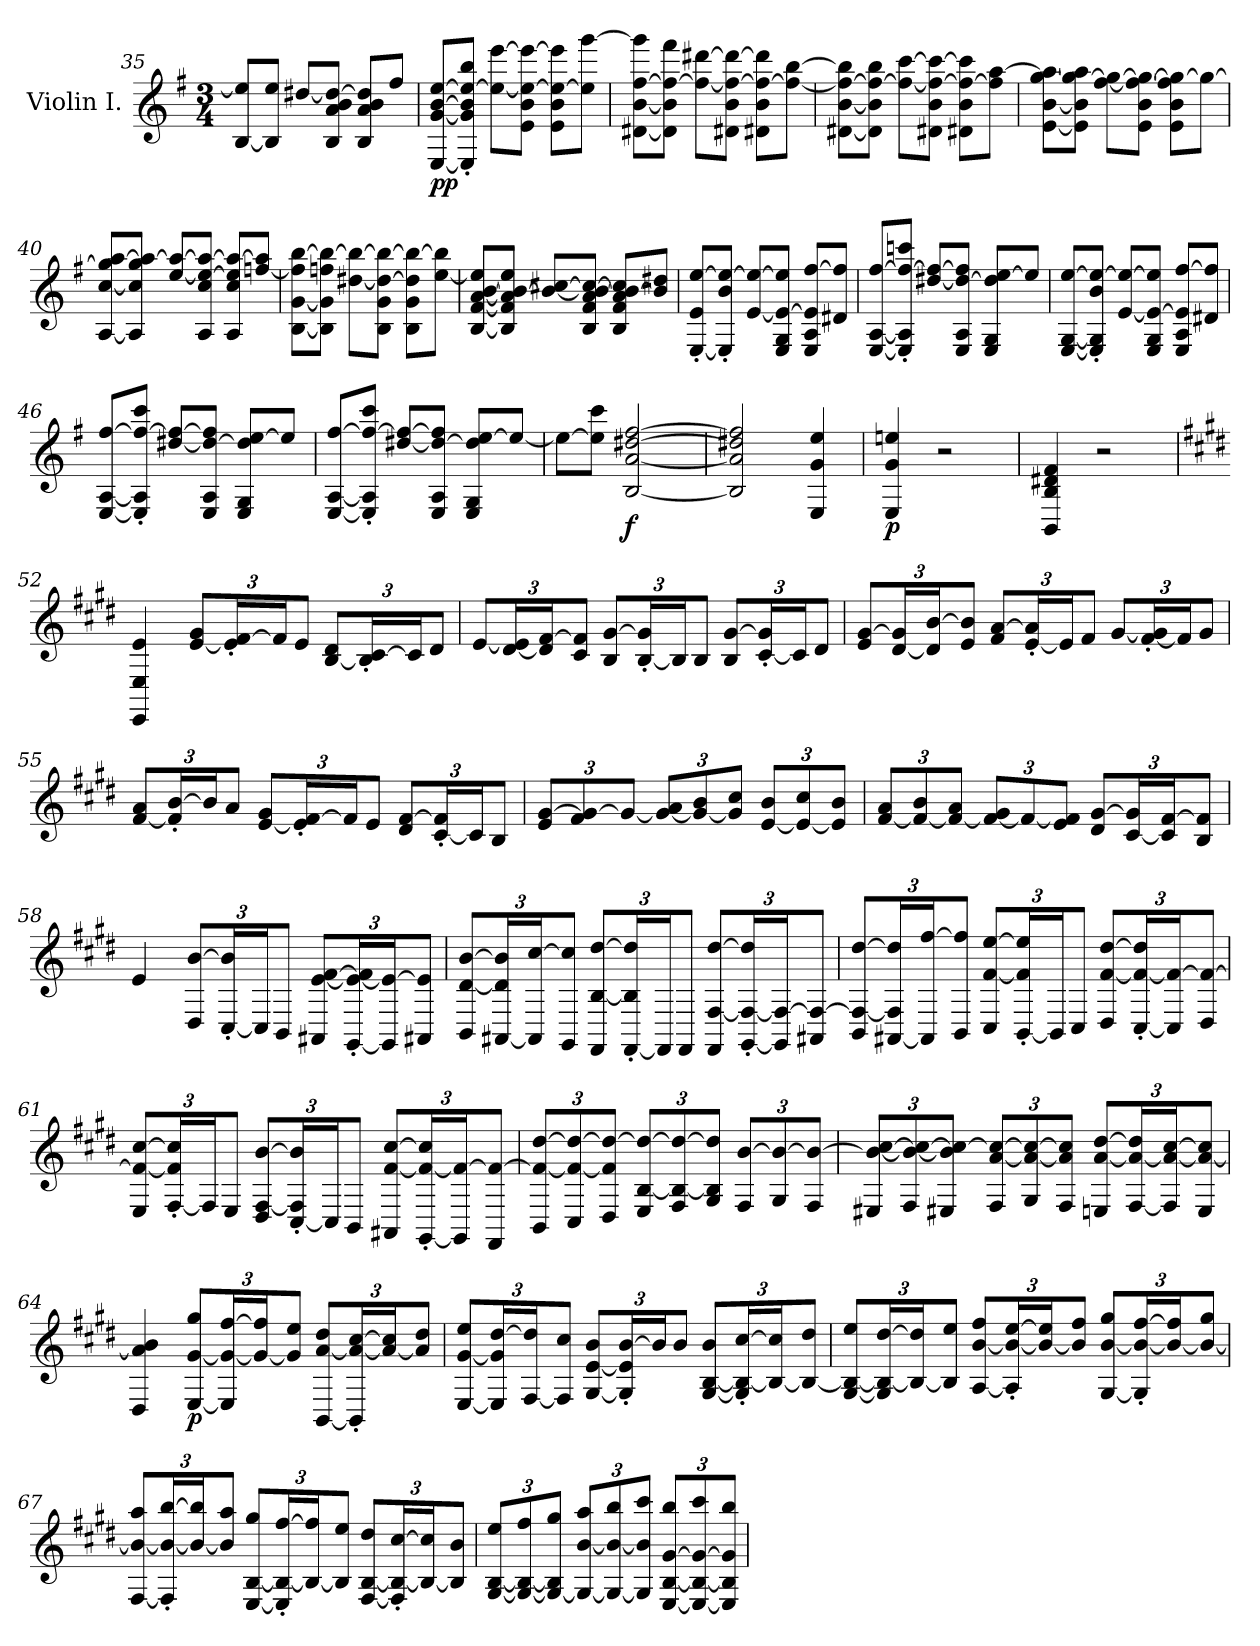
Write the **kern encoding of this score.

**kern	**dynam
*part1	*part1
*staff1	*staff1
*I"Violin I.	*
*I'Vln	*
*clefG2	*
*k[f#]	*
*M3/4	*
=35	=35
[8B 8ee]L	.
8B] 8eeJ	.
[8dd#XL	.
8B 8a 8b 8dd#_J	.
8B 8a 8b 8dd#]L	.
8ff#J	.
=36	=36
[8E [8g [8b [8eeL	pp
8E]' 8g]' 8b]' 8ee_' 8bb'J	.
8ee_ [8eeeL	.
8e 8b 8ee_ 8eee_J	.
8e 8b 8ee_ 8eee]L	.
8ee] [8gggJ	.
=37	=37
[8d#X [8b [8ff# 8ggg]L	.
8d#] 8b] 8ff#_ 8fff#J	.
8ff#_ [8ddd#XL	.
8d#X 8b 8ff#_ 8ddd#_J	.
8d#X 8b 8ff#_ 8ddd#]L	.
8ff#_ [8bbJ	.
=38	=38
[8d#X [8b 8ff#_ 8bb]L	.
8d#] 8b] 8ff#_ 8bbJ	.
8ff#_ [8cccL	.
8d#X 8b 8ff#_ 8ccc_J	.
8d#X 8b 8ff#_ 8ccc]L	.
8ff#] [8aaJ	.
=39	=39
[8e [8b [8gg 8aa]L	.
8e] 8b] 8gg_ 8aaJ	.
[8ff# 8gg_L	.
8e 8b 8ff#_ 8gg_J	.
8e 8b 8ff#] 8gg_L	.
8ggJ_	.
=40	=40
[8A [8cc 8gg] [8aaL	.
8A] 8cc] 8gg 8aa_J	.
[8ee 8aa_L	.
8A 8cc 8ee_ 8aa_J	.
8A 8cc 8ee] 8aa_L	.
[8ffn 8aa]J	.
=41	=41
[8B [8g 8ffn] [8bbL	.
8B] 8g] 8ffn 8bb_J	.
[8dd#X 8bb_L	.
8B 8g 8dd#_ 8bb_J	.
8B 8g 8dd#] 8bb_L	.
[8ee 8bb]J	.
=42	=42
[8B [8f# [8a [8b 8ee]L	.
8B] 8f#] 8a] 8b_ 8eeJ	.
8b_ [8cc#XL	.
8B 8f# 8a 8b_ 8cc#_J	.
8B 8f# 8a 8b_ 8cc#]L	.
8b] 8dd#XJ	.
=43	=43
[8E' 8e' [8ee'L	.
8E]' 8b' 8ee_'J	.
[8e 8ee_L	.
8E 8G 8e_ 8ee]J	.
8E 8A 8e] [8ff#L	.
8d#X 8ff#]J	.
=44	=44
[8E [8A [8ff#L	.
8E]' 8A]' 8ff#_' 8cccn'J	.
[8dd#X 8ff#_L	.
8E 8A 8dd#_ 8ff#]J	.
8E 8G 8dd#] [8eeL	.
8eeJ]	.
=45	=45
[8E [8G [8eeL	.
8E]' 8G]' 8b' 8ee_'J	.
[8e 8ee_L	.
8E 8G 8e_ 8ee]J	.
8E 8A 8e] [8ff#L	.
8d#X 8ff#]J	.
=46	=46
[8E [8A [8ff#L	.
8E]' 8A]' 8ff#_' 8ccc'J	.
[8dd#X 8ff#_L	.
8E 8A 8dd#_ 8ff#]J	.
8E 8G 8dd#] [8eeL	.
8eeJ]	.
=47	=47
[8E [8A [8ff#L	.
8E]' 8A]' 8ff#_' 8ccc'J	.
[8dd#X 8ff#_L	.
8E 8A 8dd#_ 8ff#]J	.
8E 8G 8dd#] [8eeL	.
8eeJ_	.
=48	=48
8eeL_	.
8ee] 8cccJ	.
[2B [2a [2dd#X [2ff#	f
=49	=49
2B] 2a] 2dd#X] 2ff#]	.
4E 4g 4ee	.
=50	=50
4E 4g 4een	p
2r	.
=51	=51
4BB 4B 4d#X 4f#	.
2r	.
=52	=52
*k[f#c#g#d#]	*
4EE 4E 4e	.
[12e 12g#L	.
24e]' [24f#'L	.
24f#J]	.
12eJ	.
[12B 12d#L	.
24B]' [24c#'L	.
24c#J]	.
12d#J	.
=53	=53
[12eL	.
[24d# 24e]L	.
24d#] [24f#J	.
12c# 12f#]J	.
12B [12g#L	.
[24B' 24g#]'L	.
24BJ]	.
12BJ	.
12B [12g#L	.
[24c#' 24g#]'L	.
24c#J]	.
12d#J	.
=54	=54
12e [12g#L	.
[24d# 24g#]L	.
24d#] [24bJ	.
12e 12b]J	.
12f# [12aL	.
[24e' 24a]'L	.
24eJ]	.
12f#J	.
[12g#L	.
[24f#' 24g#]'L	.
24f#J]	.
12g#J	.
=55	=55
[12f# 12aL	.
24f#]' [24b'L	.
24bJ]	.
12aJ	.
[12e 12g#L	.
24e]' [24f#'L	.
24f#J]	.
12eJ	.
12d# [12f#L	.
[24c#' 24f#]'L	.
24c#J]	.
12BJ	.
=56	=56
12e [12g#L	.
12f# 12g#_	.
12g#J_	.
12g#_ 12aL	.
12g#_ 12b	.
12g#] 12cc#J	.
[12e 12bL	.
12e_ 12cc#	.
12e] 12bJ	.
=57	=57
[12f# 12aL	.
12f#_ 12b	.
12f#_ 12aJ	.
12f#_ 12g#L	.
12f#_	.
12e 12f#]J	.
12d# [12g#L	.
[24c# 24g#]L	.
24c#] [24f#J	.
12B 12f#]J	.
=58	=58
4e	.
12D# [12bL	.
[24C#' 24b]'L	.
24C#J]	.
12BBJ	.
12AA#X [12e [12f#L	.
[24GG#' 24e_' 24f#]'L	.
24GG#] 24e_J	.
12AA#X 12e]J	.
=59	=59
12BB [12d# [12bL	.
[24AA#X 24d#] 24b]L	.
24AA#] [24cc#J	.
12GG# 12cc#]J	.
12FF# [12B [12dd#L	.
[24FF#' 24B]' 24dd#]'L	.
24FF#J]	.
12FF#J	.
12FF# [12F# [12dd#L	.
[24GG#' 24F#_' 24dd#]'L	.
24GG#] 24F#_J	.
12AA#X 12F#_J	.
=60	=60
12BB 12F#_ [12dd#L	.
[24AA#X 24F#] 24dd#]L	.
24AA#] [24ff#J	.
12BB 12ff#]J	.
12C# [12f# [12eeL	.
[24BB' 24f#]' 24ee]'L	.
24BBJ]	.
12C#J	.
12D# [12f# [12dd#L	.
[24C#' 24f#_' 24dd#]'L	.
24C#] 24f#_J	.
12D# 12f#_J	.
=61	=61
12E 12f#_ [12cc#L	.
[24F#' 24f#]' 24cc#]'L	.
24F#J]	.
12EJ	.
12D# [12F# [12bL	.
[24C#' 24F#]' 24b]'L	.
24C#J]	.
12BBJ	.
12AA#X [12f# [12cc#L	.
[24GG#' 24f#_' 24cc#]'L	.
24GG#] 24f#_J	.
12FF# 12f#_J	.
=62	=62
12BB 12f#_ [12dd#L	.
12C# 12f#_ 12dd#_	.
12D# 12f#] 12dd#_J	.
12E [12B 12dd#_L	.
12F# 12B_ 12dd#_	.
12G# 12B] 12dd#]J	.
12F# [12bL	.
12G# 12b_	.
12F# 12b_J	.
=63	=63
12E#X 12b_ [12cc#L	.
12F# 12b_ 12cc#_	.
12E#X 12b] 12cc#_J	.
12F# [12a 12cc#_L	.
12G# 12a_ 12cc#_	.
12F# 12a] 12cc#]J	.
12En [12a [12dd#L	.
[24F# 24a_ 24dd#]L	.
24F#] 24a_ [24cc#J	.
12E 12a_ 12cc#]J	.
=64	=64
4D# 4a] 4b	.
[12E [12g# 12gg#L	p
24E] 24g#_ [24ff#L	.
24g#_ 24ff#]J	.
12g#] 12eeJ	.
[12BB [12a 12dd#L	.
24BB]' 24a_' [24cc#'L	.
24a_ 24cc#]J	.
12a] 12dd#J	.
=65	=65
[12E [12g# 12eeL	.
24E] 24g#] [24dd#L	.
[24F# 24dd#]J	.
12F#] 12cc#J	.
[12G# [12e 12bL	.
24G#]' 24e]' [24b'L	.
24bJ]	.
12bJ	.
[12G# [12B 12bL	.
24G#]' 24B_' [24cc#'L	.
24B_ 24cc#]J	.
12B_ 12dd#J	.
=66	=66
[12G# 12B_ 12eeL	.
24G#] 24B_ [24dd#L	.
24B_ 24dd#]J	.
12B] 12eeJ	.
[12A [12b 12ff#L	.
24A]' 24b_' [24ee'L	.
24b_ 24ee]J	.
12b] 12ff#J	.
[12G# [12b 12gg#L	.
24G#]' 24b_' [24ff#'L	.
24b_ 24ff#]J	.
12b_ 12gg#J	.
=67	=67
[12F# 12b_ 12aaL	.
24F#]' 24b_' [24bb'L	.
24b_ 24bb]J	.
12b] 12aaJ	.
[12E [12B 12gg#L	.
24E]' 24B_' [24ff#'L	.
24B_ 24ff#]J	.
12B] 12eeJ	.
[12F# [12B 12dd#L	.
24F#]' 24B_' [24cc#'L	.
24B_ 24cc#]J	.
12B] 12bJ	.
=68	=68
[12G# [12B 12eeL	.
12G#_ 12B_ 12ff#	.
12G#_ 12B] 12gg#J	.
12G#_ [12b 12aaL	.
12G#_ 12b_ 12bb	.
12G#] 12b] 12ccc#J	.
[12E [12B [12g# 12bbL	.
12E_ 12B_ 12g#_ 12ccc#	.
12E] 12B] 12g#] 12bbJ	.
=	=
*-	*-
